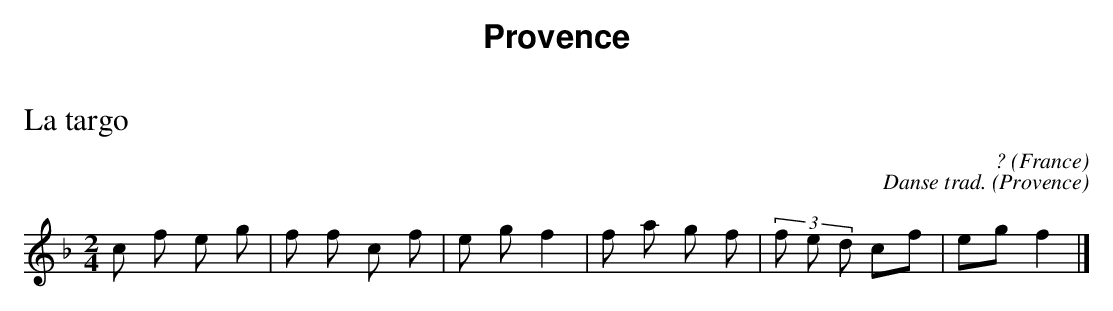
X:1
T:La targo
O:France
C:?
M:2/4
L:1/8
K:F
c f e g | f f c f | e g f2 | f a g f | (3f e d cf | eg f2 |]
